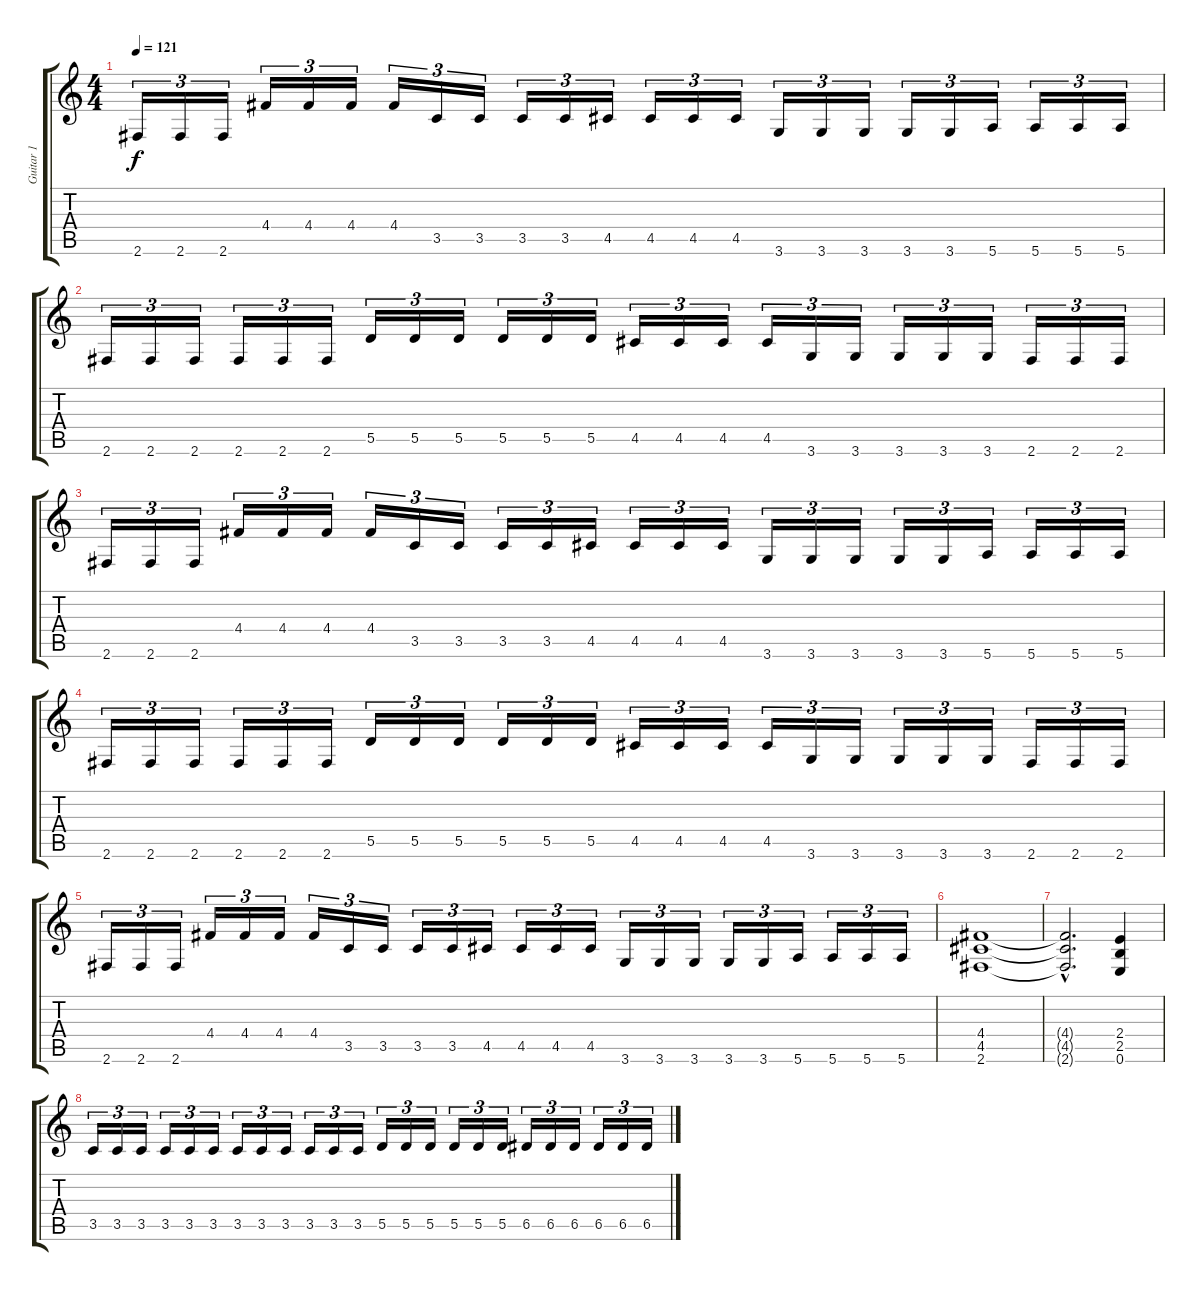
\track ("Guitar 1" "Guitar 1") {instrument distortionguitar}
\staff {score tabs}
\tuning (E4 B3 G3 D3 A2 E2) {hide}
\ts (4 4)
\tempo 121
\clef g2
\ks c
2.6.16{tu (3 2) dy f} 2.6.16{tu (3 2)} 2.6.16{tu (3 2)} 4.4.16{tu (3 2)} 4.4.16{tu (3 2)} 4.4.16{tu (3 2)} 4.4.16{tu (3 2)} 3.5.16{tu (3 2)} 3.5.16{tu (3 2)} 3.5.16{tu (3 2)} 3.5.16{tu (3 2)} 4.5.16{tu (3 2)} 4.5.16{tu (3 2)} 4.5.16{tu (3 2)} 4.5.16{tu (3 2)} 3.6.16{tu (3 2)} 3.6.16{tu (3 2)} 3.6.16{tu (3 2)} 3.6.16{tu (3 2)} 3.6.16{tu (3 2)} 5.6.16{tu (3 2)} 5.6.16{tu (3 2)} 5.6.16{tu (3 2)} 5.6.16{tu (3 2)} |
2.6.16{tu (3 2)} 2.6.16{tu (3 2)} 2.6.16{tu (3 2)} 2.6.16{tu (3 2)} 2.6.16{tu (3 2)} 2.6.16{tu (3 2)} 5.5.16{tu (3 2)} 5.5.16{tu (3 2)} 5.5.16{tu (3 2)} 5.5.16{tu (3 2)} 5.5.16{tu (3 2)} 5.5.16{tu (3 2)} 4.5.16{tu (3 2)} 4.5.16{tu (3 2)} 4.5.16{tu (3 2)} 4.5.16{tu (3 2)} 3.6.16{tu (3 2)} 3.6.16{tu (3 2)} 3.6.16{tu (3 2)} 3.6.16{tu (3 2)} 3.6.16{tu (3 2)} 2.6.16{tu (3 2)} 2.6.16{tu (3 2)} 2.6.16{tu (3 2)} |
2.6.16{tu (3 2)} 2.6.16{tu (3 2)} 2.6.16{tu (3 2)} 4.4.16{tu (3 2)} 4.4.16{tu (3 2)} 4.4.16{tu (3 2)} 4.4.16{tu (3 2)} 3.5.16{tu (3 2)} 3.5.16{tu (3 2)} 3.5.16{tu (3 2)} 3.5.16{tu (3 2)} 4.5.16{tu (3 2)} 4.5.16{tu (3 2)} 4.5.16{tu (3 2)} 4.5.16{tu (3 2)} 3.6.16{tu (3 2)} 3.6.16{tu (3 2)} 3.6.16{tu (3 2)} 3.6.16{tu (3 2)} 3.6.16{tu (3 2)} 5.6.16{tu (3 2)} 5.6.16{tu (3 2)} 5.6.16{tu (3 2)} 5.6.16{tu (3 2)} |
2.6.16{tu (3 2)} 2.6.16{tu (3 2)} 2.6.16{tu (3 2)} 2.6.16{tu (3 2)} 2.6.16{tu (3 2)} 2.6.16{tu (3 2)} 5.5.16{tu (3 2)} 5.5.16{tu (3 2)} 5.5.16{tu (3 2)} 5.5.16{tu (3 2)} 5.5.16{tu (3 2)} 5.5.16{tu (3 2)} 4.5.16{tu (3 2)} 4.5.16{tu (3 2)} 4.5.16{tu (3 2)} 4.5.16{tu (3 2)} 3.6.16{tu (3 2)} 3.6.16{tu (3 2)} 3.6.16{tu (3 2)} 3.6.16{tu (3 2)} 3.6.16{tu (3 2)} 2.6.16{tu (3 2)} 2.6.16{tu (3 2)} 2.6.16{tu (3 2)} |
2.6.16{tu (3 2)} 2.6.16{tu (3 2)} 2.6.16{tu (3 2)} 4.4.16{tu (3 2)} 4.4.16{tu (3 2)} 4.4.16{tu (3 2)} 4.4.16{tu (3 2)} 3.5.16{tu (3 2)} 3.5.16{tu (3 2)} 3.5.16{tu (3 2)} 3.5.16{tu (3 2)} 4.5.16{tu (3 2)} 4.5.16{tu (3 2)} 4.5.16{tu (3 2)} 4.5.16{tu (3 2)} 3.6.16{tu (3 2)} 3.6.16{tu (3 2)} 3.6.16{tu (3 2)} 3.6.16{tu (3 2)} 3.6.16{tu (3 2)} 5.6.16{tu (3 2)} 5.6.16{tu (3 2)} 5.6.16{tu (3 2)} 5.6.16{tu (3 2)} |
(4.4 4.5 2.6).1 |
(4.4{hac t} 4.5{hac t} 2.6{hac t}).2{d} (2.4 2.5 0.6).4 |
3.5.16{tu (3 2)} 3.5.16{tu (3 2)} 3.5.16{tu (3 2)} 3.5.16{tu (3 2)} 3.5.16{tu (3 2)} 3.5.16{tu (3 2)} 3.5.16{tu (3 2)} 3.5.16{tu (3 2)} 3.5.16{tu (3 2)} 3.5.16{tu (3 2)} 3.5.16{tu (3 2)} 3.5.16{tu (3 2)} 5.5.16{tu (3 2)} 5.5.16{tu (3 2)} 5.5.16{tu (3 2)} 5.5.16{tu (3 2)} 5.5.16{tu (3 2)} 5.5.16{tu (3 2)} 6.5.16{tu (3 2)} 6.5.16{tu (3 2)} 6.5.16{tu (3 2)} 6.5.16{tu (3 2)} 6.5.16{tu (3 2)} 6.5.16{tu (3 2)}
